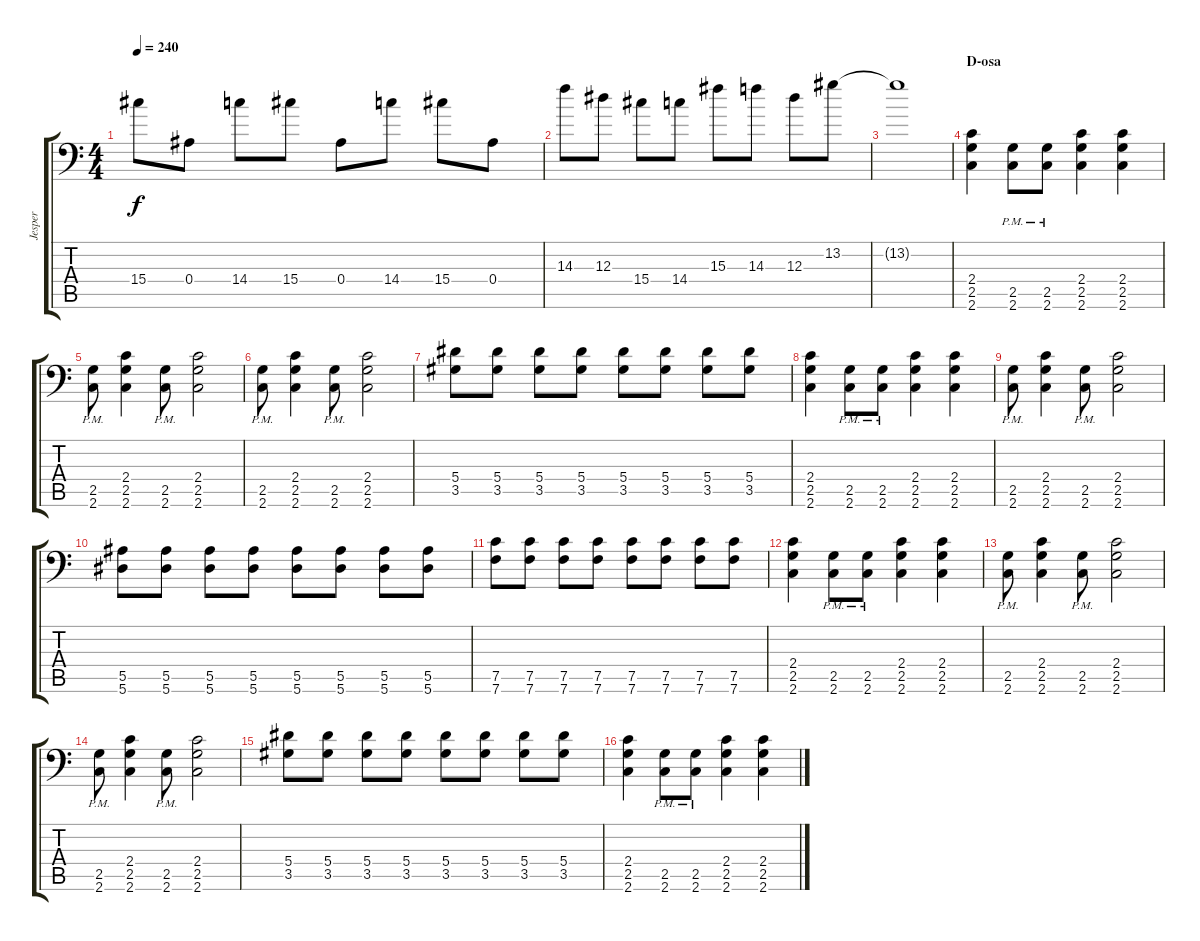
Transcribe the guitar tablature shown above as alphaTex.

\track ("Jesper" "Jesper") {instrument distortionguitar}
\staff {score tabs}
\tuning (C4 G3 Eb3 Bb2 F2 Bb1) {hide}
\ts (4 4)
\tempo 240
\clef f4
\ks c
15.4.8{dy f} 0.4.8 14.4.8 15.4.8 0.4.8 14.4.8 15.4.8 0.4.8 |
14.3.8 12.3.8 15.4.8 14.4.8 15.3.8 14.3.8 12.3.8 13.2.8 |
13.2{t}.1 |
\section ("" "D-osa")
(2.4 2.5 2.6).4 (2.5{pm} 2.6{pm}).8 (2.5{pm} 2.6{pm}).8 (2.4 2.5 2.6).4 (2.4 2.5 2.6).4 |
(2.5{pm} 2.6{pm}).8 (2.4 2.5 2.6).4 (2.5{pm} 2.6{pm}).8 (2.4 2.5 2.6).2 |
(2.5{pm} 2.6{pm}).8 (2.4 2.5 2.6).4 (2.5{pm} 2.6{pm}).8 (2.4 2.5 2.6).2 |
(5.4 3.5).8 (5.4 3.5).8 (5.4 3.5).8 (5.4 3.5).8 (5.4 3.5).8 (5.4 3.5).8 (5.4 3.5).8 (5.4 3.5).8 |
(2.4 2.5 2.6).4 (2.5{pm} 2.6{pm}).8 (2.5{pm} 2.6{pm}).8 (2.4 2.5 2.6).4 (2.4 2.5 2.6).4 |
(2.5{pm} 2.6{pm}).8 (2.4 2.5 2.6).4 (2.5{pm} 2.6{pm}).8 (2.4 2.5 2.6).2 |
(5.5 5.6).8 (5.5 5.6).8 (5.5 5.6).8 (5.5 5.6).8 (5.5 5.6).8 (5.5 5.6).8 (5.5 5.6).8 (5.5 5.6).8 |
(7.5 7.6).8 (7.5 7.6).8 (7.5 7.6).8 (7.5 7.6).8 (7.5 7.6).8 (7.5 7.6).8 (7.5 7.6).8 (7.5 7.6).8 |
(2.4 2.5 2.6).4 (2.5{pm} 2.6{pm}).8 (2.5{pm} 2.6{pm}).8 (2.4 2.5 2.6).4 (2.4 2.5 2.6).4 |
(2.5{pm} 2.6{pm}).8 (2.4 2.5 2.6).4 (2.5{pm} 2.6{pm}).8 (2.4 2.5 2.6).2 |
(2.5{pm} 2.6{pm}).8 (2.4 2.5 2.6).4 (2.5{pm} 2.6{pm}).8 (2.4 2.5 2.6).2 |
(5.4 3.5).8 (5.4 3.5).8 (5.4 3.5).8 (5.4 3.5).8 (5.4 3.5).8 (5.4 3.5).8 (5.4 3.5).8 (5.4 3.5).8 |
(2.4 2.5 2.6).4 (2.5{pm} 2.6{pm}).8 (2.5{pm} 2.6{pm}).8 (2.4 2.5 2.6).4 (2.4 2.5 2.6).4
